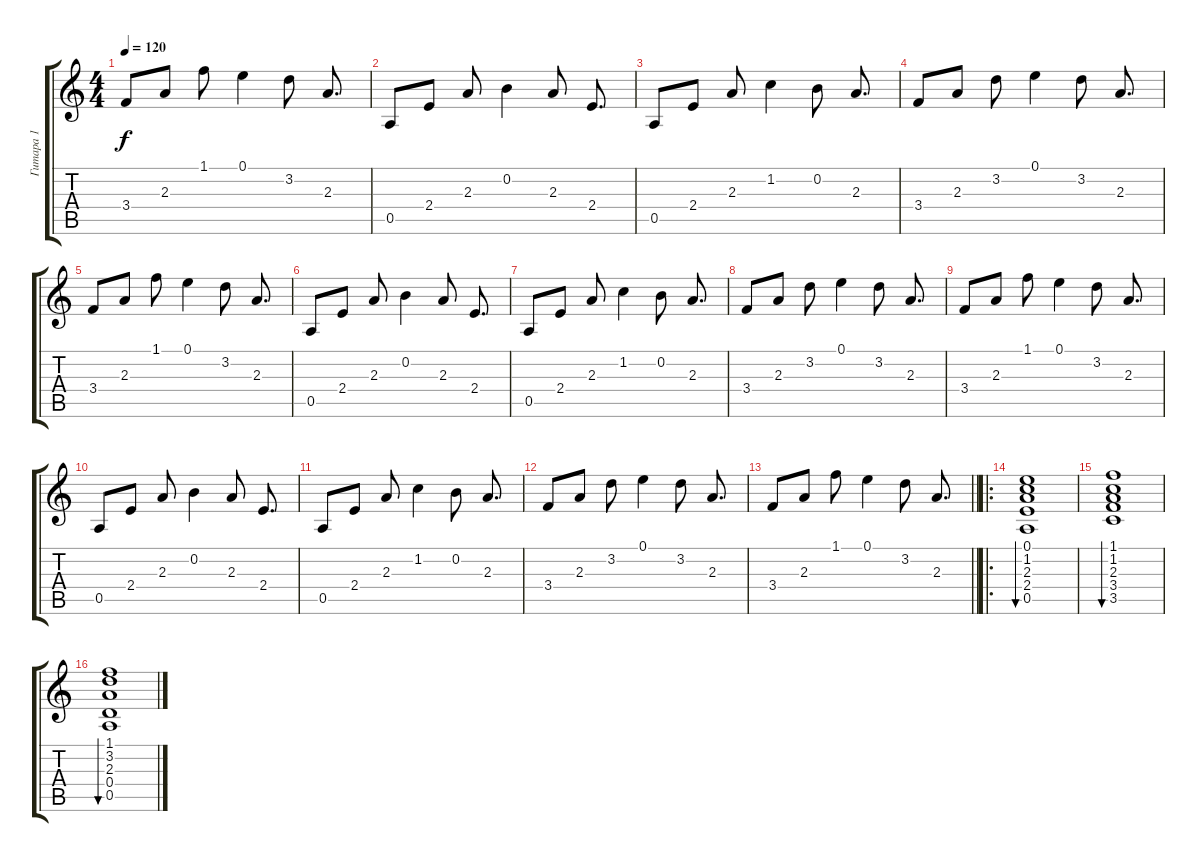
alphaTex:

\track ("Гитара 1" "Гитара 1") {instrument acousticguitarnylon}
\staff {score tabs}
\tuning (E4 B3 G3 D3 A2 E2) {hide}
\ts (4 4)
\tempo 120
\clef g2
\ks c
3.4.8{dy f} 2.3.8 1.1.8 0.1.4 3.2.8 2.3.8{d} |
0.5.8 2.4.8 2.3.8 0.2.4 2.3.8 2.4.8{d} |
0.5.8 2.4.8 2.3.8 1.2.4 0.2.8 2.3.8{d} |
3.4.8 2.3.8 3.2.8 0.1.4 3.2.8 2.3.8{d} |
3.4.8 2.3.8 1.1.8 0.1.4 3.2.8 2.3.8{d} |
0.5.8 2.4.8 2.3.8 0.2.4 2.3.8 2.4.8{d} |
0.5.8 2.4.8 2.3.8 1.2.4 0.2.8 2.3.8{d} |
3.4.8 2.3.8 3.2.8 0.1.4 3.2.8 2.3.8{d} |
3.4.8 2.3.8 1.1.8 0.1.4 3.2.8 2.3.8{d} |
0.5.8 2.4.8 2.3.8 0.2.4 2.3.8 2.4.8{d} |
0.5.8 2.4.8 2.3.8 1.2.4 0.2.8 2.3.8{d} |
3.4.8 2.3.8 3.2.8 0.1.4 3.2.8 2.3.8{d} |
\barLineRight lightlight
3.4.8 2.3.8 1.1.8 0.1.4 3.2.8 2.3.8{d} |
\ro
(0.1 1.2 2.3 2.4 0.5).1{bu 240} |
(1.1 1.2 2.3 3.4 3.5).1{bu 240} |
(1.1 3.2 2.3 0.4 0.5).1{bu 240}
